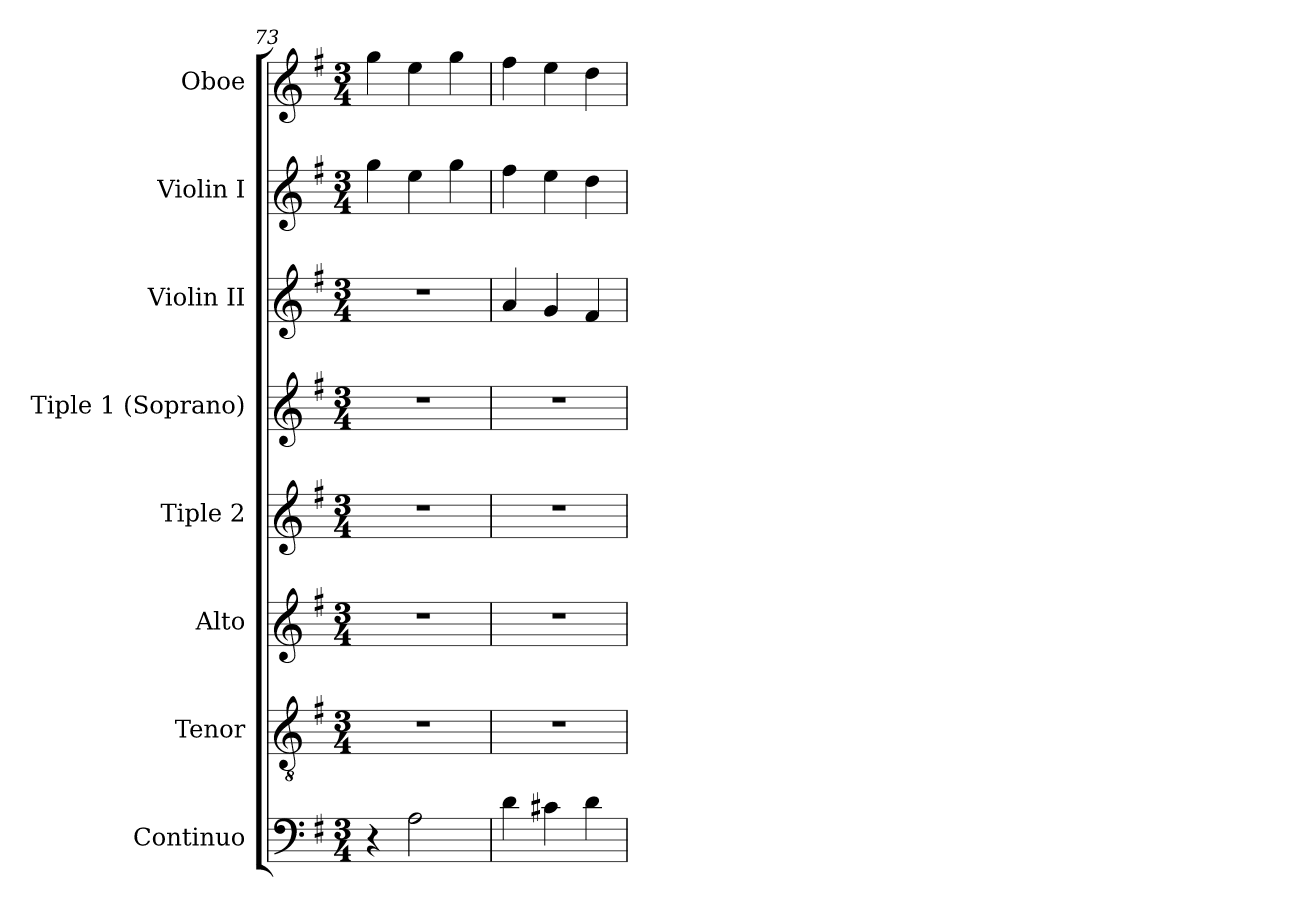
**kern	**kern	**kern	**kern	**kern	**kern	**kern	**kern
*part8	*part7	*part6	*part5	*part4	*part3	*part2	*part1
*staff8	*staff7	*staff6	*staff5	*staff4	*staff3	*staff2	*staff1
*I"Continuo	*I"Tenor	*I"Alto	*I"Tiple 2	*I"Tiple  1 (Soprano)	*I"Violin II	*I"Violin I	*I"Oboe
*I'Cont.	*I'T.	*I'A.	*	*I'S.	*I'Vln. II	*I'Vln. I	*I'Ob.
*clefF4	*clefGv2	*clefG2	*clefG2	*clefG2	*clefG2	*clefG2	*clefG2
*	*ITrd7c12	*	*	*	*	*	*
*k[f#]	*k[f#]	*k[f#]	*k[f#]	*k[f#]	*k[f#]	*k[f#]	*k[f#]
*G:	*G:	*G:	*G:	*G:	*G:	*G:	*G:
*M3/4	*M3/4	*M3/4	*M3/4	*M3/4	*M3/4	*M3/4	*M3/4
=73	=73	=73	=73	=73	=73	=73	=73
!	!LO:N:vis=1	!LO:N:vis=1	!LO:N:vis=1	!LO:N:vis=1	!LO:N:vis=1	!	!
4r	2.r	2.r	2.r	2.r	2.r	4ggi\	4ggi\
2Ai\	.	.	.	.	.	4eei\	4eei\
.	.	.	.	.	.	4ggi\	4ggi\
=74	=74	=74	=74	=74	=74	=74	=74
!	!LO:N:vis=1	!LO:N:vis=1	!LO:N:vis=1	!LO:N:vis=1	!	!	!
4di\	2.r	2.r	2.r	2.r	4ai/	4ff#i\	4ff#i\
4c#Xi\	.	.	.	.	4gi/	4eei\	4eei\
4di\	.	.	.	.	4f#i/	4ddi\	4ddi\
=	=	=	=	=	=	=	=
*-	*-	*-	*-	*-	*-	*-	*-
